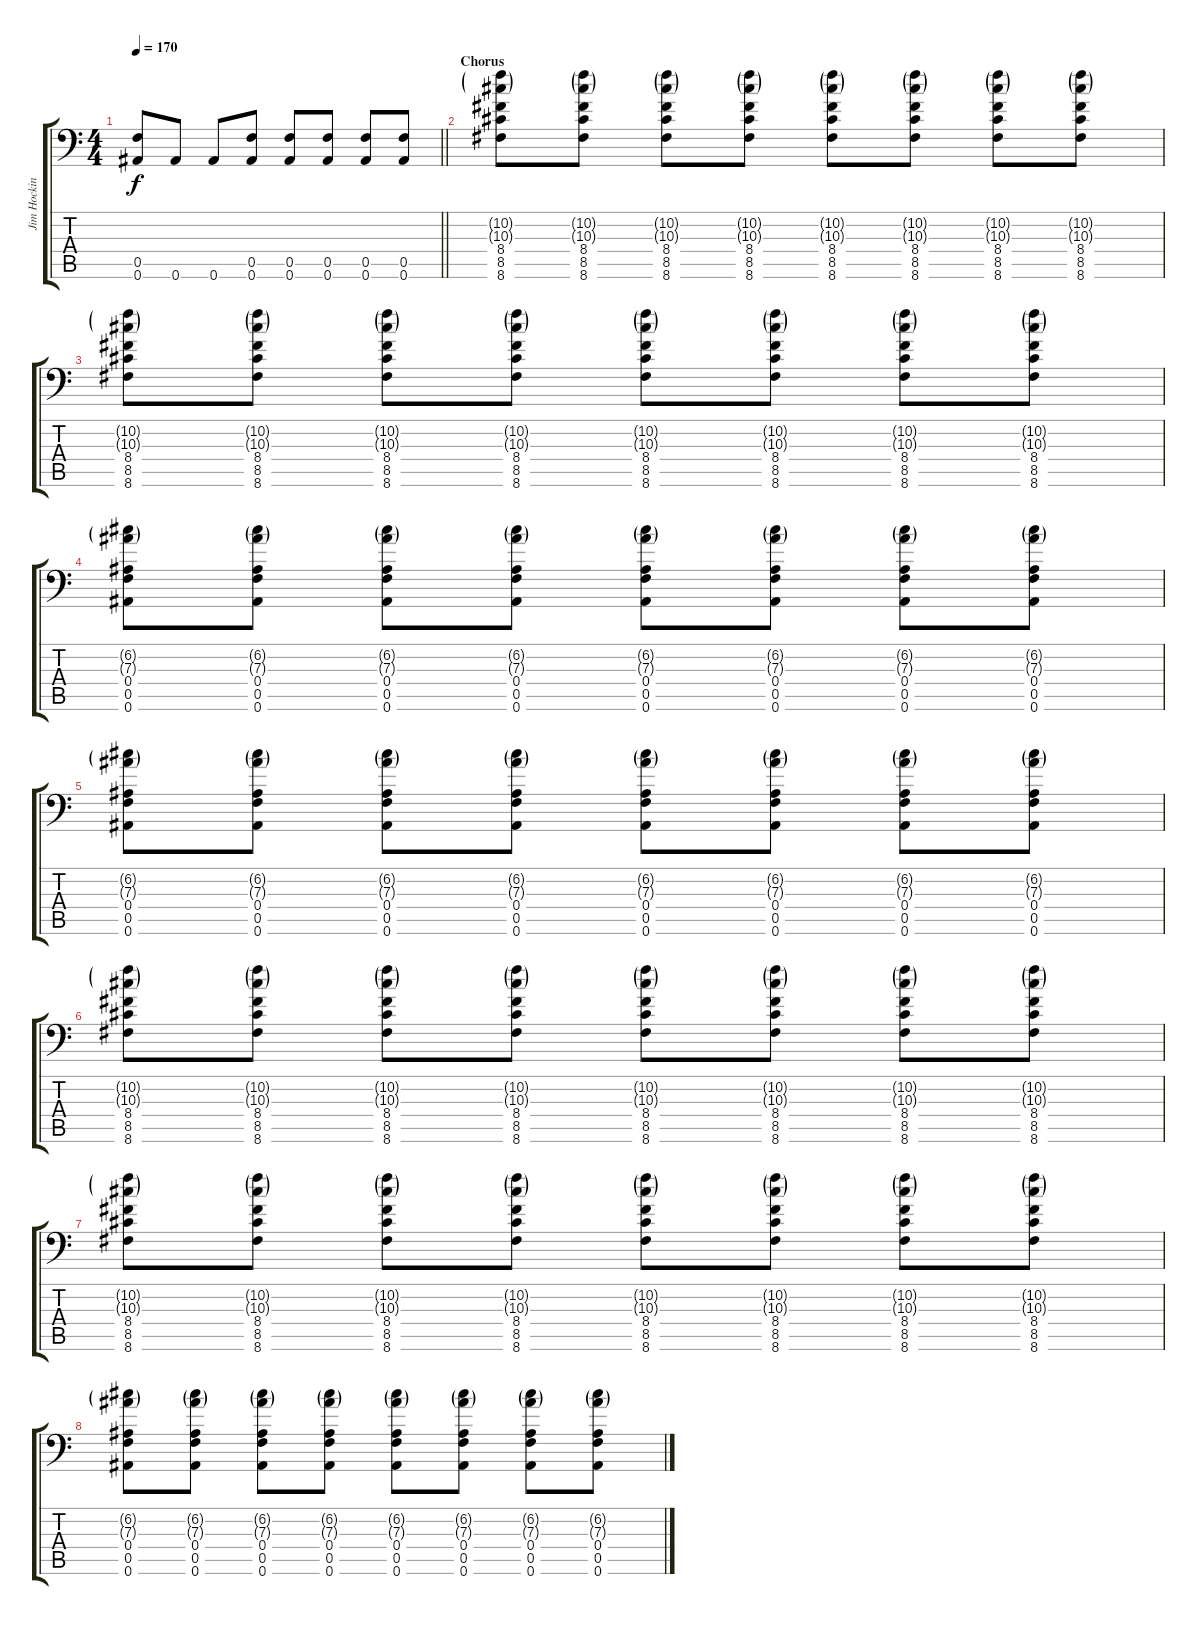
\track ("Jim Hocking - Rhythm" "Jim Hockin") {instrument overdrivenguitar}
\staff {score tabs}
\tuning (C4 G3 Eb3 Bb2 F2 Bb1) {hide}
\ts (4 4)
\tempo 170
\clef f4
\barLineRight lightlight
\ks c
(0.5 0.6).8{dy f} 0.6.8 0.6.8 (0.5 0.6).8 (0.5 0.6).8 (0.5 0.6).8 (0.5 0.6).8 (0.5 0.6).8 |
\section ("" "Chorus")
(10.2{g} 10.3{g} 8.4 8.5 8.6).8 (10.2{g} 10.3{g} 8.4 8.5 8.6).8 (10.2{g} 10.3{g} 8.4 8.5 8.6).8 (10.2{g} 10.3{g} 8.4 8.5 8.6).8 (10.2{g} 10.3{g} 8.4 8.5 8.6).8 (10.2{g} 10.3{g} 8.4 8.5 8.6).8 (10.2{g} 10.3{g} 8.4 8.5 8.6).8 (10.2{g} 10.3{g} 8.4 8.5 8.6).8 |
(10.2{g} 10.3{g} 8.4 8.5 8.6).8 (10.2{g} 10.3{g} 8.4 8.5 8.6).8 (10.2{g} 10.3{g} 8.4 8.5 8.6).8 (10.2{g} 10.3{g} 8.4 8.5 8.6).8 (10.2{g} 10.3{g} 8.4 8.5 8.6).8 (10.2{g} 10.3{g} 8.4 8.5 8.6).8 (10.2{g} 10.3{g} 8.4 8.5 8.6).8 (10.2{g} 10.3{g} 8.4 8.5 8.6).8 |
(6.2{g} 7.3{g} 0.4 0.5 0.6).8 (6.2{g} 7.3{g} 0.4 0.5 0.6).8 (6.2{g} 7.3{g} 0.4 0.5 0.6).8 (6.2{g} 7.3{g} 0.4 0.5 0.6).8 (6.2{g} 7.3{g} 0.4 0.5 0.6).8 (6.2{g} 7.3{g} 0.4 0.5 0.6).8 (6.2{g} 7.3{g} 0.4 0.5 0.6).8 (6.2{g} 7.3{g} 0.4 0.5 0.6).8 |
(6.2{g} 7.3{g} 0.4 0.5 0.6).8 (6.2{g} 7.3{g} 0.4 0.5 0.6).8 (6.2{g} 7.3{g} 0.4 0.5 0.6).8 (6.2{g} 7.3{g} 0.4 0.5 0.6).8 (6.2{g} 7.3{g} 0.4 0.5 0.6).8 (6.2{g} 7.3{g} 0.4 0.5 0.6).8 (6.2{g} 7.3{g} 0.4 0.5 0.6).8 (6.2{g} 7.3{g} 0.4 0.5 0.6).8 |
(10.2{g} 10.3{g} 8.4 8.5 8.6).8 (10.2{g} 10.3{g} 8.4 8.5 8.6).8 (10.2{g} 10.3{g} 8.4 8.5 8.6).8 (10.2{g} 10.3{g} 8.4 8.5 8.6).8 (10.2{g} 10.3{g} 8.4 8.5 8.6).8 (10.2{g} 10.3{g} 8.4 8.5 8.6).8 (10.2{g} 10.3{g} 8.4 8.5 8.6).8 (10.2{g} 10.3{g} 8.4 8.5 8.6).8 |
(10.2{g} 10.3{g} 8.4 8.5 8.6).8 (10.2{g} 10.3{g} 8.4 8.5 8.6).8 (10.2{g} 10.3{g} 8.4 8.5 8.6).8 (10.2{g} 10.3{g} 8.4 8.5 8.6).8 (10.2{g} 10.3{g} 8.4 8.5 8.6).8 (10.2{g} 10.3{g} 8.4 8.5 8.6).8 (10.2{g} 10.3{g} 8.4 8.5 8.6).8 (10.2{g} 10.3{g} 8.4 8.5 8.6).8 |
(6.2{g} 7.3{g} 0.4 0.5 0.6).8 (6.2{g} 7.3{g} 0.4 0.5 0.6).8 (6.2{g} 7.3{g} 0.4 0.5 0.6).8 (6.2{g} 7.3{g} 0.4 0.5 0.6).8 (6.2{g} 7.3{g} 0.4 0.5 0.6).8 (6.2{g} 7.3{g} 0.4 0.5 0.6).8 (6.2{g} 7.3{g} 0.4 0.5 0.6).8 (6.2{g} 7.3{g} 0.4 0.5 0.6).8
